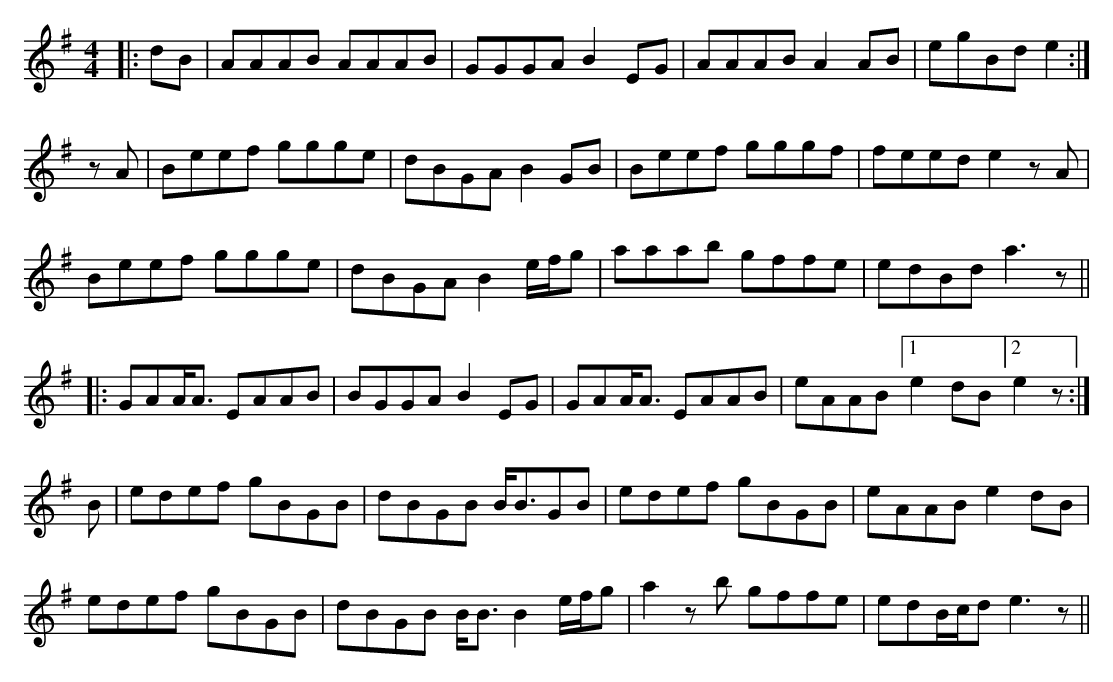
X:1
M:4/4
K:Ador
|:dB|AAAB AAAB|GGGA B2EG|AAAB A2AB|egBd e2:|
zA|Beef ggge|dBGA B2GB|Beef gggf|feed e2zA|
Beef ggge|dBGA B2e/f/g|aaab gffe|edBd a3z||
|:GAA<A EAAB|BGGA B2EG|GAA<A EAAB|eAAB [1e2dB [2e2z:|
B|edef gBGB|dBGB B<BGB|edef gBGB|eAAB e2dB|
edef gBGB|dBGB B<BB2e/f/g|a2zb gffe|edB/c/d e3z||
